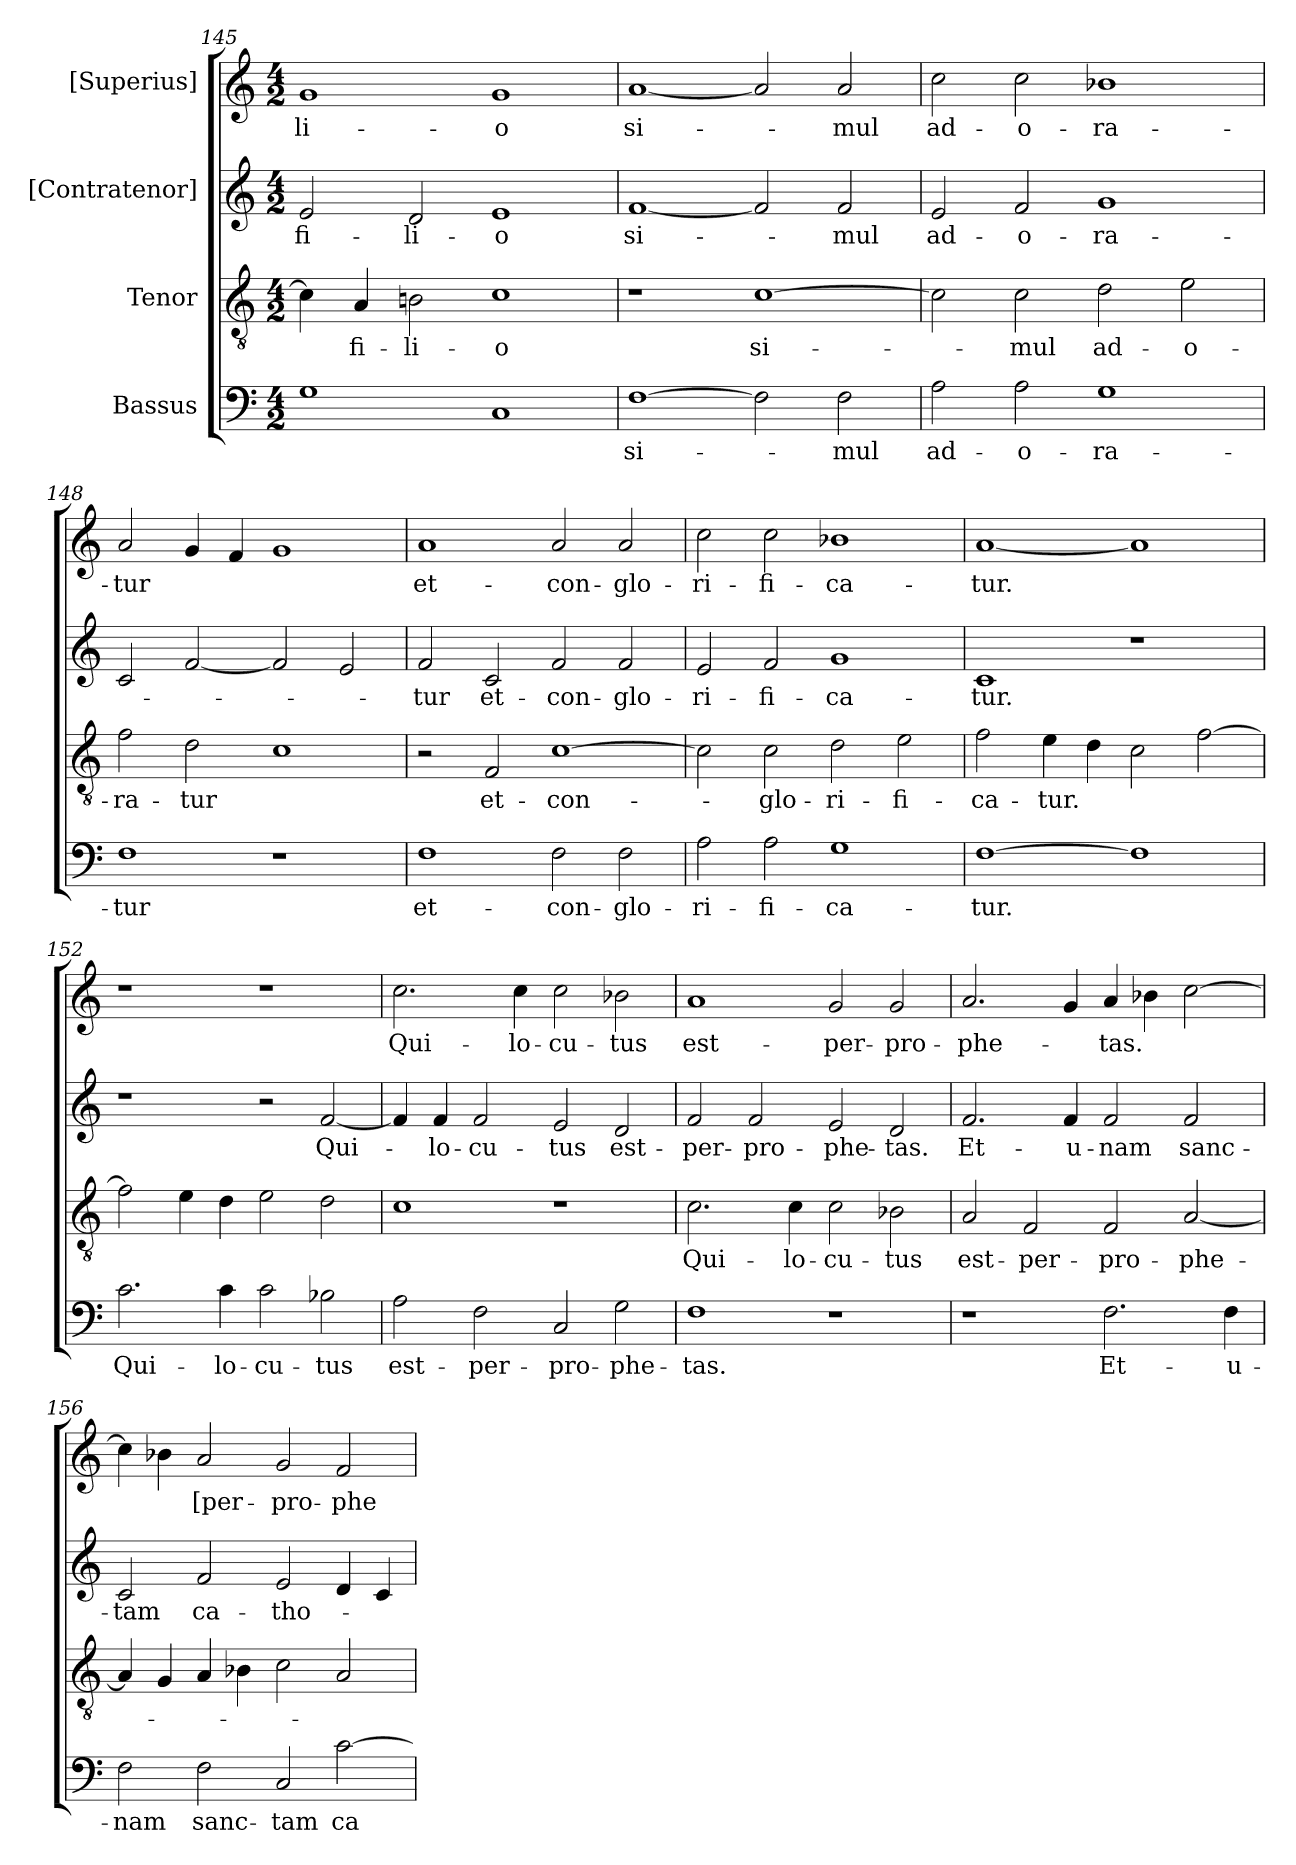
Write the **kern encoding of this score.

**kern	**text	**kern	**text	**kern	**text	**kern	**text
*part4	*part4	*part3	*part3	*part2	*part2	*part1	*part1
*staff4	*staff4	*staff3	*staff3	*staff2	*staff2	*staff1	*staff1
*I"Bassus	*	*I"Tenor	*	*I"[Contratenor]	*	*I"[Superius]	*
*clefF4	*	*clefGv2	*	*clefG2	*	*clefG2	*
*k[]	*	*k[]	*	*k[]	*	*k[]	*
*M4/2	*	*M4/2	*	*M4/2	*	*M4/2	*
=145	=145	=145	=145	=145	=145	=145	=145
1G\	.	4c\]	.	2e/	fi-	1g/	-li-
.	.	4A/	fi-	.	.	.	.
.	.	2Bn\	-li-	2d/	-li-	.	.
1C/	.	1c\	-o	1e/	-o	1g/	-o
=146	=146	=146	=146	=146	=146	=146	=146
[1F\	si-	1r	.	[1f/	si-	[1a/	si-
2F\]	.	[1c\	si-	2f/]	.	2a/]	.
2F\	-mul	.	.	2f/	-mul	2a/	-mul
=147	=147	=147	=147	=147	=147	=147	=147
2A\	ad-	2c\]	.	2e/	ad-	2cc\	ad-
2A\	-o-	2c\	-mul	2f/	-o-	2cc\	-o-
1G\	-ra-	2d\	ad-	1g/	-ra-	1b-X\	-ra-
.	.	2e\	-o-	.	.	.	.
=148	=148	=148	=148	=148	=148	=148	=148
1F\	-tur	2f\	-ra-	2c/	.	2a/	-tur
.	.	2d\	-tur	[2f/	.	4g/	.
.	.	.	.	.	.	4f/	.
1r	.	1c\	.	2f/]	.	1g/	.
.	.	.	.	2e/	.	.	.
=149	=149	=149	=149	=149	=149	=149	=149
1F\	et-	2r	.	2f/	-tur	1a/	et-
.	.	2F/	et-	2c/	et-	.	.
2F\	con-	[1c\	con-	2f/	con-	2a/	con-
2F\	-glo-	.	.	2f/	-glo-	2a/	-glo-
=150	=150	=150	=150	=150	=150	=150	=150
2A\	-ri-	2c\]	.	2e/	-ri-	2cc\	-ri-
2A\	-fi-	2c\	-glo-	2f/	-fi-	2cc\	-fi-
1G\	-ca-	2d\	-ri-	1g/	-ca-	1b-X\	-ca-
.	.	2e\	-fi-	.	.	.	.
=151	=151	=151	=151	=151	=151	=151	=151
[1F\	-tur.	2f\	-ca-	1c/	-tur.	[1a/	-tur.
.	.	4e\	-tur.	.	.	.	.
.	.	4d\	.	.	.	.	.
1F\]	.	2c\	.	1r	.	1a/]	.
.	.	[2f\	.	.	.	.	.
=152	=152	=152	=152	=152	=152	=152	=152
2.c\	Qui-	2f\]	.	1r	.	1r	.
.	.	4e\	.	.	.	.	.
4c\	lo-	4d\	.	.	.	.	.
2c\	-cu-	2e\	.	2r	.	1r	.
2B-X\	-tus	2d\	.	[2f/	Qui-	.	.
=153	=153	=153	=153	=153	=153	=153	=153
2A\	est-	1c\	.	4f/]	.	2.cc\	Qui-
.	.	.	.	4f/	lo-	.	.
2F\	per-	.	.	2f/	-cu-	.	.
.	.	.	.	.	.	4cc\	lo-
2C/	pro-	1r	.	2e/	-tus	2cc\	-cu-
2G\	-phe-	.	.	2d/	est-	2b-X\	-tus
=154	=154	=154	=154	=154	=154	=154	=154
1F\	-tas.	2.c\	Qui-	2f/	per-	1a/	est-
.	.	.	.	2f/	pro-	.	.
.	.	4c\	lo-	.	.	.	.
1r	.	2c\	-cu-	2e/	-phe-	2g/	per-
.	.	2B-X\	-tus	2d/	-tas.	2g/	pro-
=155	=155	=155	=155	=155	=155	=155	=155
1r	.	2A/	est-	2.f/	Et-	2.a/	-phe-
.	.	2F/	per-	.	.	.	.
.	.	.	.	4f/	u-	4g/	.
2.F\	Et-	2F/	pro-	2f/	-nam	4a/	-tas.
.	.	.	.	.	.	4b-X\	.
.	.	[2A/	-phe-	2f/	sanc-	[2cc\	.
4F\	u-	.	.	.	.	.	.
=156	=156	=156	=156	=156	=156	=156	=156
2F\	-nam	4A/]	.	2c/	-tam	4cc\]	.
.	.	4G/	.	.	.	4b-X\	.
2F\	sanc-	4A/	.	2f/	ca-	2a/	[per-
.	.	4B-X\	.	.	.	.	.
2C/	-tam	2c\	.	2e/	-tho-	2g/	pro-
[2c\	ca-	2A/	.	4d/	.	2f/	-phe-
.	.	.	.	4c/	.	.	.
=	=	=	=	=	=	=	=
*-	*-	*-	*-	*-	*-	*-	*-
